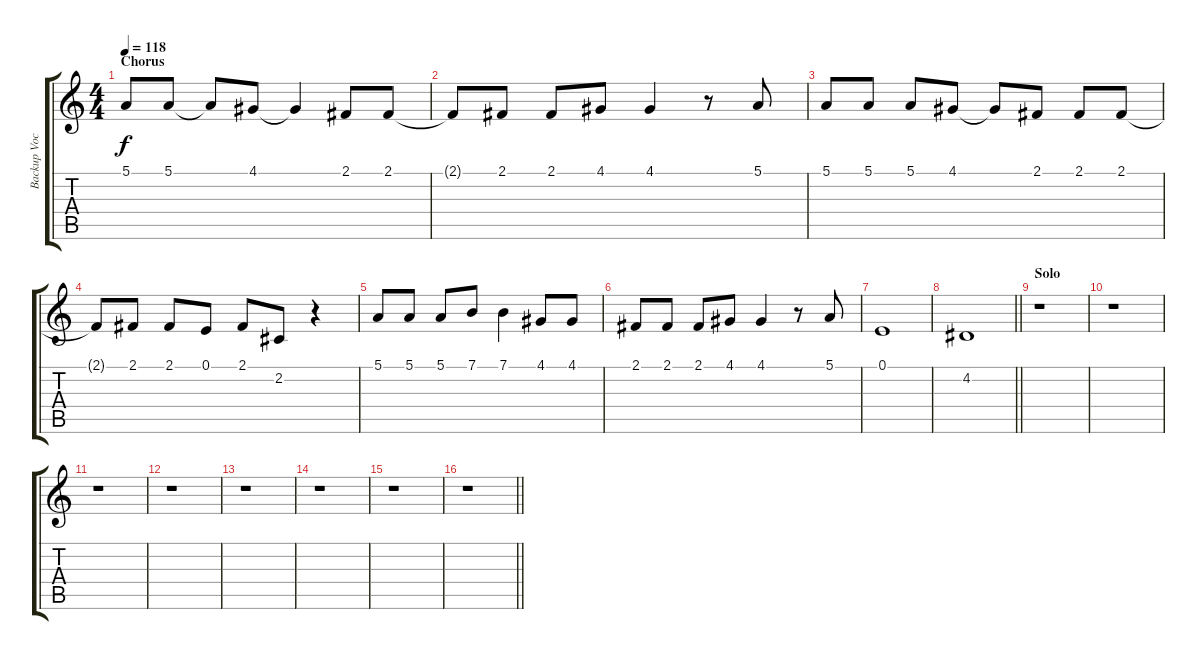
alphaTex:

\track ("Backup Vocals" "Backup Voc") {instrument altosax}
\staff {score tabs}
\tuning (E4 B3 G3 D3 A2 E2) {hide}
\ts (4 4)
\section ("" "Chorus")
\tempo 118
\clef g2
\ks c
5.1.8{dy f} 5.1.8 5.1{t}.8 4.1.8 4.1{t}.4 2.1.8 2.1.8 |
2.1{t}.8 2.1.8 2.1.8 4.1.8 4.1.4 r.8 5.1.8 |
5.1.8 5.1.8 5.1.8 4.1.8 4.1{t}.8 2.1.8 2.1.8 2.1.8 |
2.1{t}.8 2.1.8 2.1.8 0.1.8 2.1.8 2.2.8 r.4 |
5.1.8 5.1.8 5.1.8 7.1.8 7.1.4 4.1.8 4.1.8 |
2.1.8 2.1.8 2.1.8 4.1.8 4.1.4 r.8 5.1.8 |
0.1.1 |
\barLineRight lightlight
4.2.1 |
\section ("" "Solo")
r.1 |
r.1 |
r.1 |
r.1 |
r.1 |
r.1 |
r.1 |
\barLineRight lightlight
r.1
